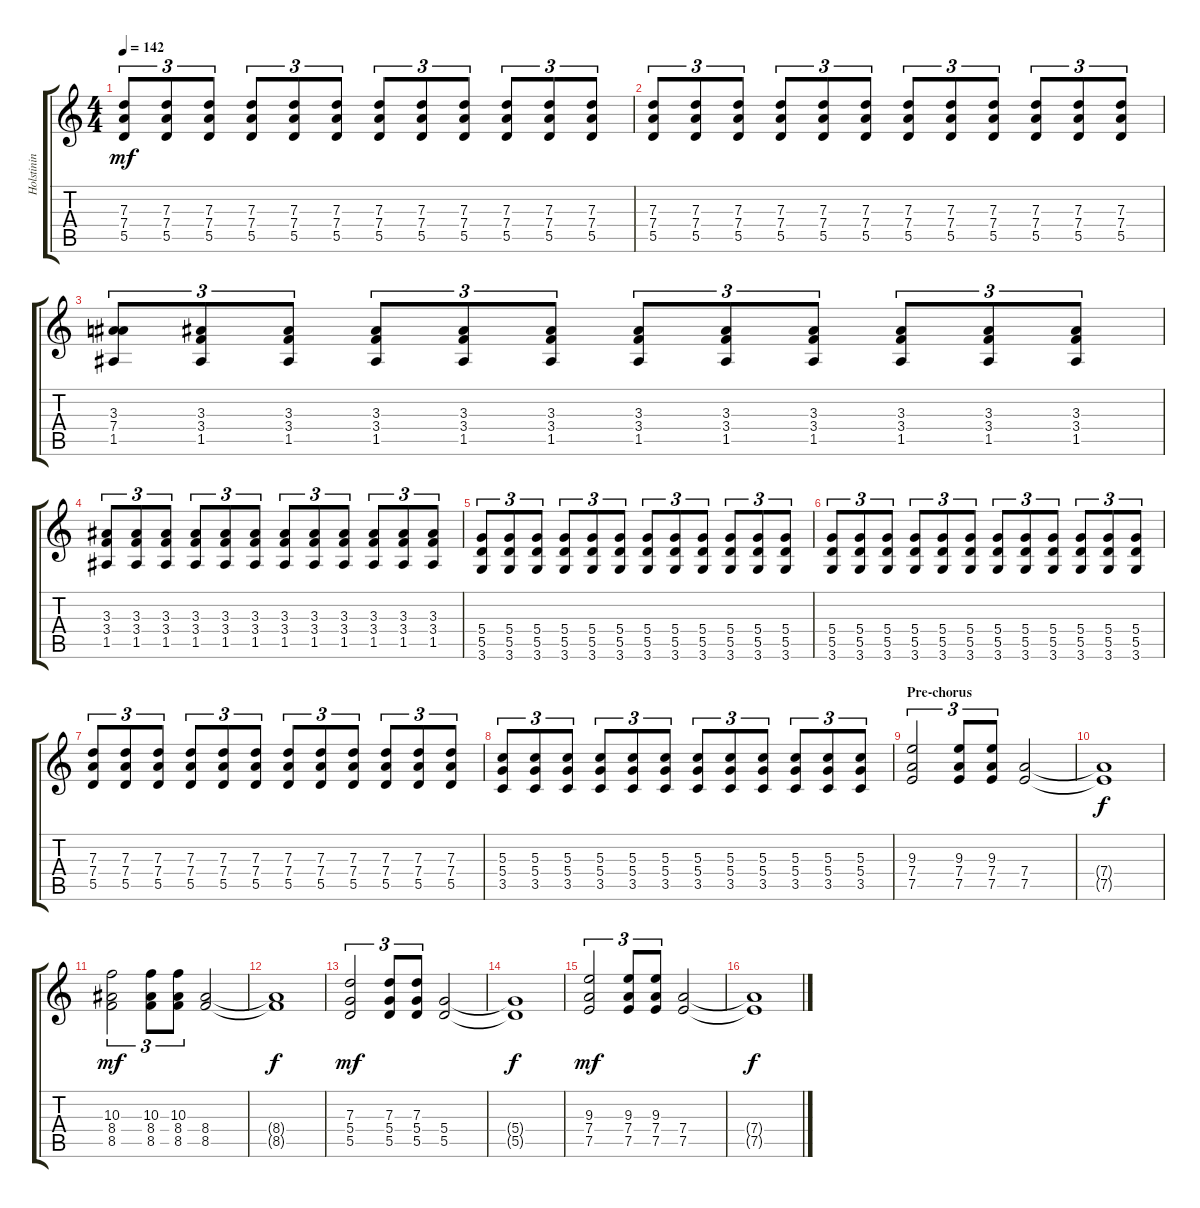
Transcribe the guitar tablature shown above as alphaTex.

\track ("Holstinin" "Holstinin") {instrument distortionguitar}
\staff {score tabs}
\tuning (E4 B3 G3 D3 A2 E2) {hide}
\ts (4 4)
\tempo 142
\clef g2
\ks c
(7.3 7.4 5.5).8{tu (3 2) dy mf} (7.3 7.4 5.5).8{tu (3 2)} (7.3 7.4 5.5).8{tu (3 2)} (7.3 7.4 5.5).8{tu (3 2)} (7.3 7.4 5.5).8{tu (3 2)} (7.3 7.4 5.5).8{tu (3 2)} (7.3 7.4 5.5).8{tu (3 2)} (7.3 7.4 5.5).8{tu (3 2)} (7.3 7.4 5.5).8{tu (3 2)} (7.3 7.4 5.5).8{tu (3 2)} (7.3 7.4 5.5).8{tu (3 2)} (7.3 7.4 5.5).8{tu (3 2)} |
(7.3 7.4 5.5).8{tu (3 2)} (7.3 7.4 5.5).8{tu (3 2)} (7.3 7.4 5.5).8{tu (3 2)} (7.3 7.4 5.5).8{tu (3 2)} (7.3 7.4 5.5).8{tu (3 2)} (7.3 7.4 5.5).8{tu (3 2)} (7.3 7.4 5.5).8{tu (3 2)} (7.3 7.4 5.5).8{tu (3 2)} (7.3 7.4 5.5).8{tu (3 2)} (7.3 7.4 5.5).8{tu (3 2)} (7.3 7.4 5.5).8{tu (3 2)} (7.3 7.4 5.5).8{tu (3 2)} |
(3.3 7.4 1.5).8{tu (3 2)} (3.3 3.4 1.5).8{tu (3 2)} (3.3 3.4 1.5).8{tu (3 2)} (3.3 3.4 1.5).8{tu (3 2)} (3.3 3.4 1.5).8{tu (3 2)} (3.3 3.4 1.5).8{tu (3 2)} (3.3 3.4 1.5).8{tu (3 2)} (3.3 3.4 1.5).8{tu (3 2)} (3.3 3.4 1.5).8{tu (3 2)} (3.3 3.4 1.5).8{tu (3 2)} (3.3 3.4 1.5).8{tu (3 2)} (3.3 3.4 1.5).8{tu (3 2)} |
(3.3 3.4 1.5).8{tu (3 2)} (3.3 3.4 1.5).8{tu (3 2)} (3.3 3.4 1.5).8{tu (3 2)} (3.3 3.4 1.5).8{tu (3 2)} (3.3 3.4 1.5).8{tu (3 2)} (3.3 3.4 1.5).8{tu (3 2)} (3.3 3.4 1.5).8{tu (3 2)} (3.3 3.4 1.5).8{tu (3 2)} (3.3 3.4 1.5).8{tu (3 2)} (3.3 3.4 1.5).8{tu (3 2)} (3.3 3.4 1.5).8{tu (3 2)} (3.3 3.4 1.5).8{tu (3 2)} |
(5.4 5.5 3.6).8{tu (3 2)} (5.4 5.5 3.6).8{tu (3 2)} (5.4 5.5 3.6).8{tu (3 2)} (5.4 5.5 3.6).8{tu (3 2)} (5.4 5.5 3.6).8{tu (3 2)} (5.4 5.5 3.6).8{tu (3 2)} (5.4 5.5 3.6).8{tu (3 2)} (5.4 5.5 3.6).8{tu (3 2)} (5.4 5.5 3.6).8{tu (3 2)} (5.4 5.5 3.6).8{tu (3 2)} (5.4 5.5 3.6).8{tu (3 2)} (5.4 5.5 3.6).8{tu (3 2)} |
(5.4 5.5 3.6).8{tu (3 2)} (5.4 5.5 3.6).8{tu (3 2)} (5.4 5.5 3.6).8{tu (3 2)} (5.4 5.5 3.6).8{tu (3 2)} (5.4 5.5 3.6).8{tu (3 2)} (5.4 5.5 3.6).8{tu (3 2)} (5.4 5.5 3.6).8{tu (3 2)} (5.4 5.5 3.6).8{tu (3 2)} (5.4 5.5 3.6).8{tu (3 2)} (5.4 5.5 3.6).8{tu (3 2)} (5.4 5.5 3.6).8{tu (3 2)} (5.4 5.5 3.6).8{tu (3 2)} |
(7.3 7.4 5.5).8{tu (3 2)} (7.3 7.4 5.5).8{tu (3 2)} (7.3 7.4 5.5).8{tu (3 2)} (7.3 7.4 5.5).8{tu (3 2)} (7.3 7.4 5.5).8{tu (3 2)} (7.3 7.4 5.5).8{tu (3 2)} (7.3 7.4 5.5).8{tu (3 2)} (7.3 7.4 5.5).8{tu (3 2)} (7.3 7.4 5.5).8{tu (3 2)} (7.3 7.4 5.5).8{tu (3 2)} (7.3 7.4 5.5).8{tu (3 2)} (7.3 7.4 5.5).8{tu (3 2)} |
(5.3 5.4 3.5).8{tu (3 2)} (5.3 5.4 3.5).8{tu (3 2)} (5.3 5.4 3.5).8{tu (3 2)} (5.3 5.4 3.5).8{tu (3 2)} (5.3 5.4 3.5).8{tu (3 2)} (5.3 5.4 3.5).8{tu (3 2)} (5.3 5.4 3.5).8{tu (3 2)} (5.3 5.4 3.5).8{tu (3 2)} (5.3 5.4 3.5).8{tu (3 2)} (5.3 5.4 3.5).8{tu (3 2)} (5.3 5.4 3.5).8{tu (3 2)} (5.3 5.4 3.5).8{tu (3 2)} |
\section ("" "Pre-chorus")
(9.3 7.4 7.5).2{tu (3 2)} (9.3 7.4 7.5).8{tu (3 2)} (9.3 7.4 7.5).8{tu (3 2)} (7.4 7.5).2 |
(7.4{t} 7.5{t}).1{dy f} |
(10.3 8.4 8.5).2{tu (3 2) dy mf} (10.3 8.4 8.5).8{tu (3 2)} (10.3 8.4 8.5).8{tu (3 2)} (8.4 8.5).2 |
(8.4{t} 8.5{t}).1{dy f} |
(7.3 5.4 5.5).2{tu (3 2) dy mf} (7.3 5.4 5.5).8{tu (3 2)} (7.3 5.4 5.5).8{tu (3 2)} (5.4 5.5).2 |
(5.4{t} 5.5{t}).1{dy f} |
(9.3 7.4 7.5).2{tu (3 2) dy mf} (9.3 7.4 7.5).8{tu (3 2)} (9.3 7.4 7.5).8{tu (3 2)} (7.4 7.5).2 |
(7.4{t} 7.5{t}).1{dy f}
